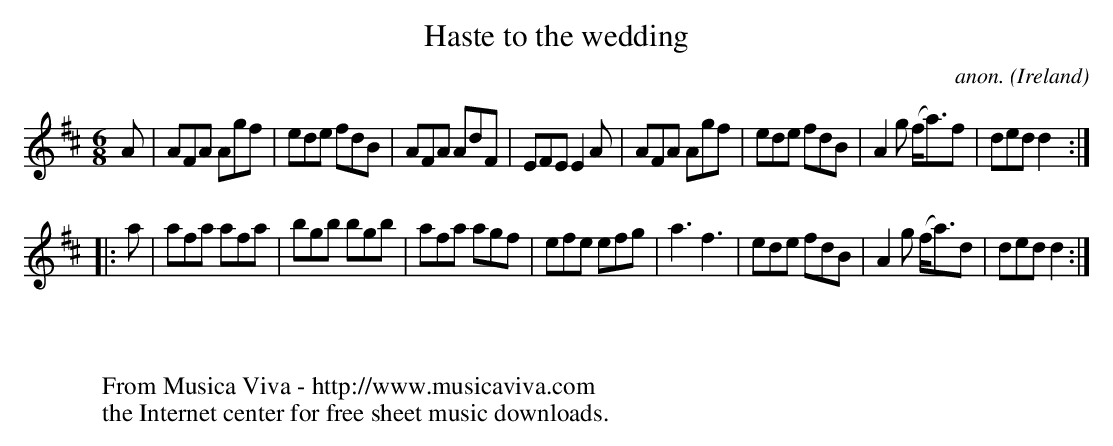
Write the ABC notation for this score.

X:1
T:Haste to the wedding
C:anon.
O:Ireland
M:6/8
L:1/8
K:D
A|AFA Agf|ede fdB|AFA AdF|EFE E2A|AFA Agf|ede fdB|A2g (f<a)f|ded d2:|
|:a|afa afa|bgb bgb|afa agf|efe efg|a3 f3|ede fdB|A2 g (f<a)d|ded d2:|
W:
W:
W: From Musica Viva - http://www.musicaviva.com
W: the Internet center for free sheet music downloads.
